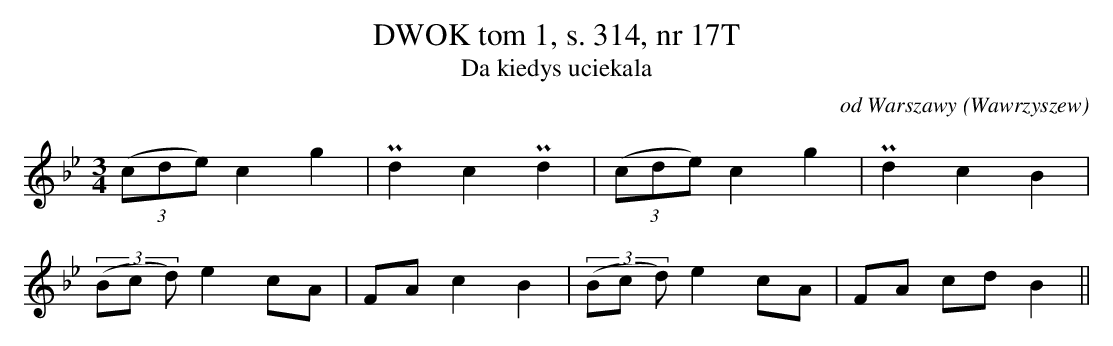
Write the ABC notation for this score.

X:1
T: DWOK tom 1, s. 314, nr 17T
T: Da kiedys uciekala
O: od Warszawy (Wawrzyszew)
M: 3/4
L: 1/8
K: Bb
((3cde) c2g2 | Pd2c2Pd2 | ((3cde) c2g2 | Pd2c2B2 |
((3Bc d) e2cA | FAc2B2 | ((3Bc d) e2cA | FA cdB2||
